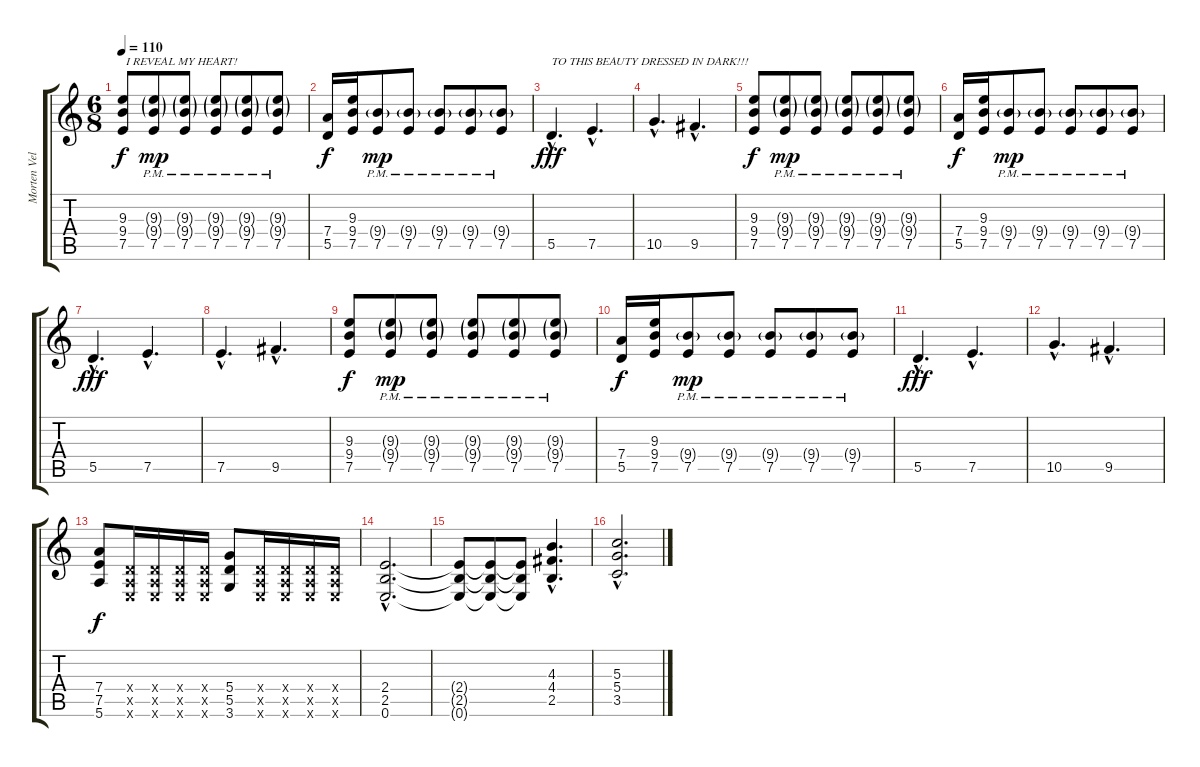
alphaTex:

\track ("Morten Veland(the god)" "Morten Vel") {instrument distortionguitar}
\staff {score tabs}
\tuning (E4 B3 G3 D3 A2 E2) {hide}
\ts (6 8)
\tempo 110
\clef g2
\ks c
(9.3 9.4 7.5).8{txt " I REVEAL MY HEART!" dy f} (9.3{g pm} 9.4{g pm} 7.5{pm}).8{dy mp} (9.3{g pm} 9.4{g pm} 7.5{pm}).8 (9.3{g pm} 9.4{g pm} 7.5{pm}).8 (9.3{g pm} 9.4{g pm} 7.5{pm}).8 (9.3{g pm} 9.4{g pm} 7.5{pm}).8 |
(7.4 5.5).16{dy f} (9.3 9.4 7.5).16 (9.4{g pm} 7.5{pm}).8{dy mp} (9.4{g pm} 7.5{pm}).8 (9.4{g pm} 7.5{pm}).8 (9.4{g pm} 7.5{pm}).8 (9.4{g pm} 7.5{pm}).8 |
5.5{hac}.4{d txt "TO THIS BEAUTY DRESSED IN DARK!!!" dy fff} 7.5{hac}.4{d} |
10.5{hac}.4{d} 9.5{hac}.4{d} |
(9.3 9.4 7.5).8{dy f} (9.3{g pm} 9.4{g pm} 7.5{pm}).8{dy mp} (9.3{g pm} 9.4{g pm} 7.5{pm}).8 (9.3{g pm} 9.4{g pm} 7.5{pm}).8 (9.3{g pm} 9.4{g pm} 7.5{pm}).8 (9.3{g pm} 9.4{g pm} 7.5{pm}).8 |
(7.4 5.5).16{dy f} (9.3 9.4 7.5).16 (9.4{g pm} 7.5{pm}).8{dy mp} (9.4{g pm} 7.5{pm}).8 (9.4{g pm} 7.5{pm}).8 (9.4{g pm} 7.5{pm}).8 (9.4{g pm} 7.5{pm}).8 |
5.5{hac}.4{d dy fff} 7.5{hac}.4{d} |
7.5{hac}.4{d} 9.5{hac}.4{d} |
(9.3 9.4 7.5).8{dy f} (9.3{g pm} 9.4{g pm} 7.5{pm}).8{dy mp} (9.3{g pm} 9.4{g pm} 7.5{pm}).8 (9.3{g pm} 9.4{g pm} 7.5{pm}).8 (9.3{g pm} 9.4{g pm} 7.5{pm}).8 (9.3{g pm} 9.4{g pm} 7.5{pm}).8 |
(7.4 5.5).16{dy f} (9.3 9.4 7.5).16 (9.4{g pm} 7.5{pm}).8{dy mp} (9.4{g pm} 7.5{pm}).8 (9.4{g pm} 7.5{pm}).8 (9.4{g pm} 7.5{pm}).8 (9.4{g pm} 7.5{pm}).8 |
5.5{hac}.4{d dy fff} 7.5{hac}.4{d} |
10.5{hac}.4{d} 9.5{hac}.4{d} |
(7.4 7.5 5.6).8{dy f} (0.4{x} 0.5{x} 0.6{x}).16 (0.4{x} 0.5{x} 0.6{x}).16 (0.4{x} 0.5{x} 0.6{x}).16 (0.4{x} 0.5{x} 0.6{x}).16 (5.4 5.5 3.6).8 (0.4{x} 0.5{x} 0.6{x}).16 (0.4{x} 0.5{x} 0.6{x}).16 (0.4{x} 0.5{x} 0.6{x}).16 (0.4{x} 0.5{x} 0.6{x}).16 |
(2.4{hac} 2.5{hac} 0.6{hac}).2{d} |
(2.4{t} 2.5{t} 0.6{t}).8 (2.4{t} 2.5{t} 0.6{t}).8 (2.4{t} 2.5{t} 0.6{t}).8 (4.3{hac} 4.4{hac} 2.5{hac}).4{d} |
(5.3{hac} 5.4{hac} 3.5{hac}).2{d}
